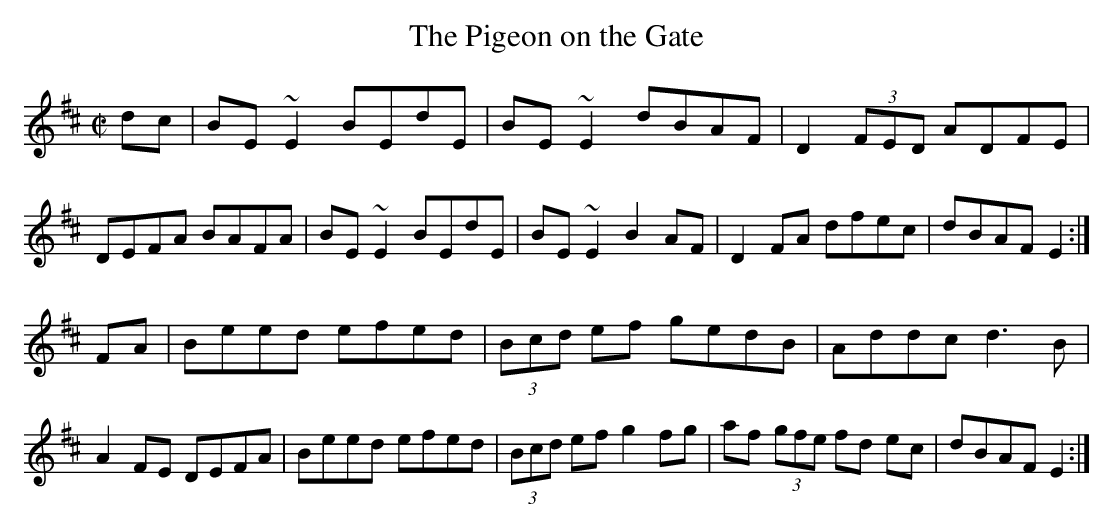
X:1
T:Pigeon on the Gate, The
M:C|
L:1/8
E:6.5
K:EDor
dc|BE ~E2 BEdE|BE ~E2 dBAF|D2 (3FED ADFE|DEFA BAFA|BE ~E2 BEdE|BE ~E2 B2 AF|D2 FA dfec|dBAF E2:|
FA|Beed efed|(3Bcd ef gedB|Addc d3 B|A2 FE DEFA|Beed efed|(3Bcd ef g2 fg|af (3gfe fd ec|dBAF E2:|
